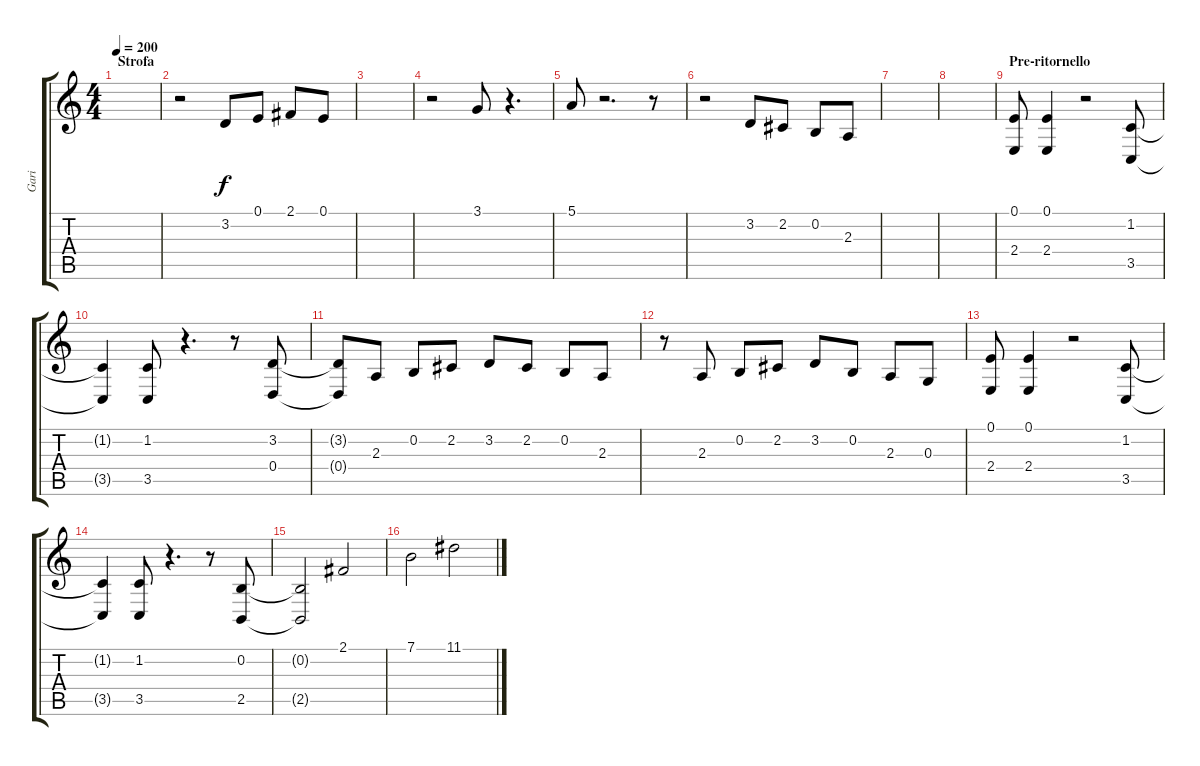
\track ("Gari" "Gari") {instrument trombone}
\staff {score tabs}
\tuning (E4 B3 G3 D3 A2 E2) {hide}
\ts (4 4)
\section ("" "Strofa")
\tempo 200
\clef g2
\ks c
|
r.2 3.2.8 0.1.8 2.1.8 0.1.8 |
|
r.2 3.1.8 r.4{d} |
5.1.8 r.2{d} r.8 |
r.2 3.2.8 2.2.8 0.2.8 2.3.8 |
|
|
\section ("" "Pre-ritornello")
(0.1 2.4).8 (0.1 2.4).4 r.2 (1.2 3.5).8 |
(1.2{t} 3.5{t}).4 (1.2 3.5).8 r.4{d} r.8 (3.2 0.4).8 |
(3.2{t} 0.4{t}).8 2.3.8 0.2.8 2.2.8 3.2.8 2.2.8 0.2.8 2.3.8 |
r.8 2.3.8 0.2.8 2.2.8 3.2.8 0.2.8 2.3.8 0.3.8 |
(0.1 2.4).8 (0.1 2.4).4 r.2 (1.2 3.5).8 |
(1.2{t} 3.5{t}).4 (1.2 3.5).8 r.4{d} r.8 (0.2 2.5).8 |
(0.2{t} 2.5{t}).2 2.1.2 |
7.1.2 11.1.2
